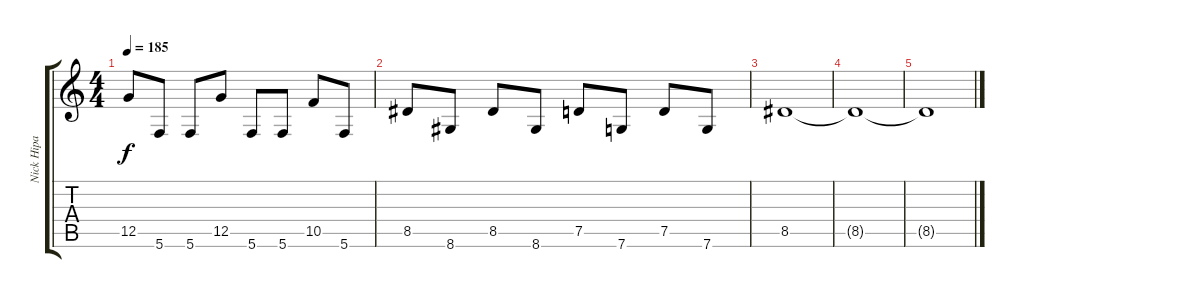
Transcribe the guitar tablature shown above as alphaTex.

\track ("Nick Hipa" "Nick Hipa") {instrument distortionguitar}
\staff {score tabs}
\tuning (D4 A3 F3 C3 G2 C2) {hide}
\ts (4 4)
\tempo 185
\clef g2
\ks c
12.5.8{dy f} 5.6.8 5.6.8 12.5.8 5.6.8 5.6.8 10.5.8 5.6.8 |
8.5.8 8.6.8 8.5.8 8.6.8 7.5.8 7.6.8 7.5.8 7.6.8 |
8.5.1 |
8.5{t}.1 |
8.5{t}.1
